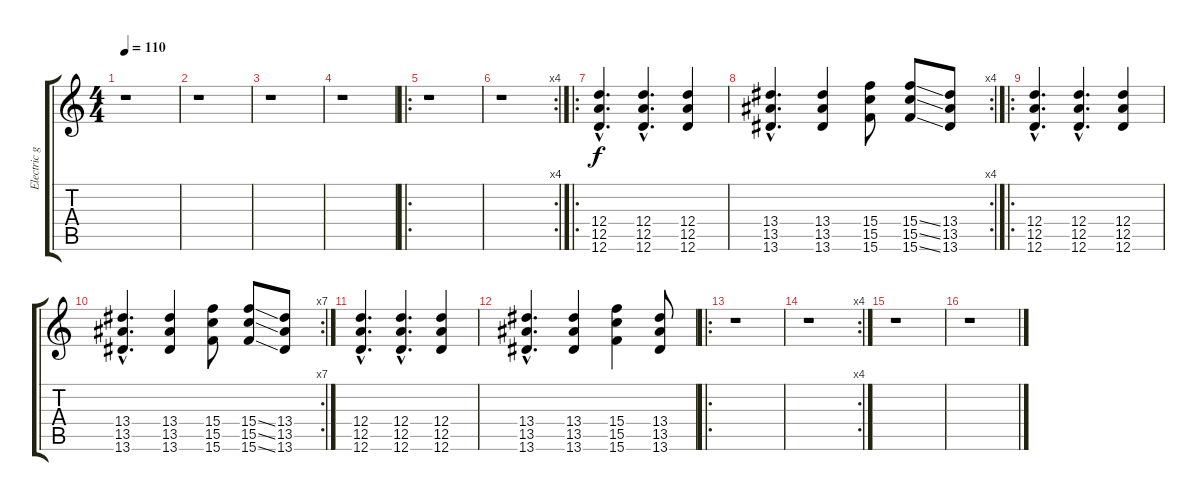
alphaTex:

\track ("Electric guitar" "Electric g") {instrument electricguitarclean}
\staff {score tabs}
\tuning (E4 B3 G3 D3 A2 D2) {hide}
\ts (4 4)
\tempo 110
\clef g2
\ks c
r.1{dy f instrument electricguitarclean} |
r.1 |
r.1 |
r.1 |
\ro
r.1 |
\rc 4
r.1 |
\ro
(12.4{hac} 12.5{hac} 12.6{hac}).4{d} (12.4{hac} 12.5{hac} 12.6{hac}).4{d} (12.4 12.5 12.6).4 |
\rc 4
(13.4{hac} 13.5{hac} 13.6{hac}).4{d} (13.4 13.5 13.6).4 (15.4 15.5 15.6).8 (15.4{ss} 15.5{ss} 15.6{ss}).8 (13.4 13.5 13.6).8 |
\ro
(12.4{hac} 12.5{hac} 12.6{hac}).4{d} (12.4{hac} 12.5{hac} 12.6{hac}).4{d} (12.4 12.5 12.6).4 |
\rc 7
(13.4{hac} 13.5{hac} 13.6{hac}).4{d} (13.4 13.5 13.6).4 (15.4 15.5 15.6).8 (15.4{ss} 15.5{ss} 15.6{ss}).8 (13.4 13.5 13.6).8 |
(12.4{hac} 12.5{hac} 12.6{hac}).4{d} (12.4{hac} 12.5{hac} 12.6{hac}).4{d} (12.4 12.5 12.6).4 |
(13.4{hac} 13.5{hac} 13.6{hac}).4{d} (13.4 13.5 13.6).4 (15.4 15.5 15.6).4 (13.4 13.5 13.6).8 |
\ro
r.1 |
\rc 4
r.1 |
r.1 |
r.1
